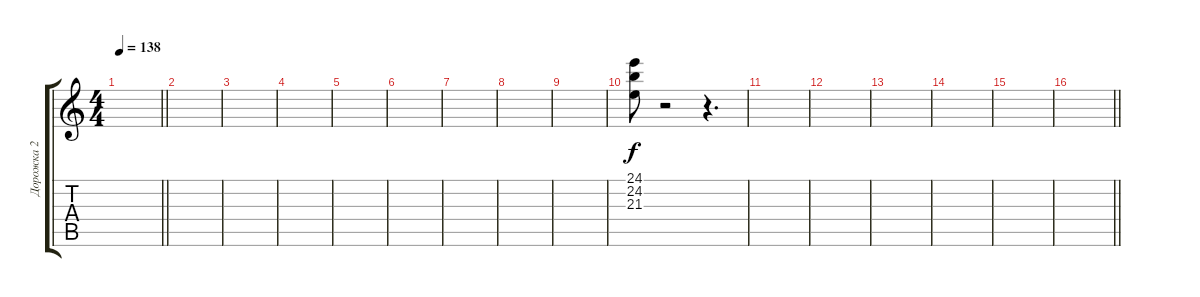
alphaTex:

\track ("Дорожка 2" "Дорожка 2") {instrument lead6voice}
\staff {score tabs}
\tuning (E4 B3 G3 D3 A2 E2) {hide}
\ts (4 4)
\tempo 138
\clef g2
\barLineRight lightlight
\ks c
|
|
|
|
|
|
|
|
|
(24.1 24.2 21.3).8 r.2 r.4{d} |
|
|
|
|
|
\barLineRight lightlight
